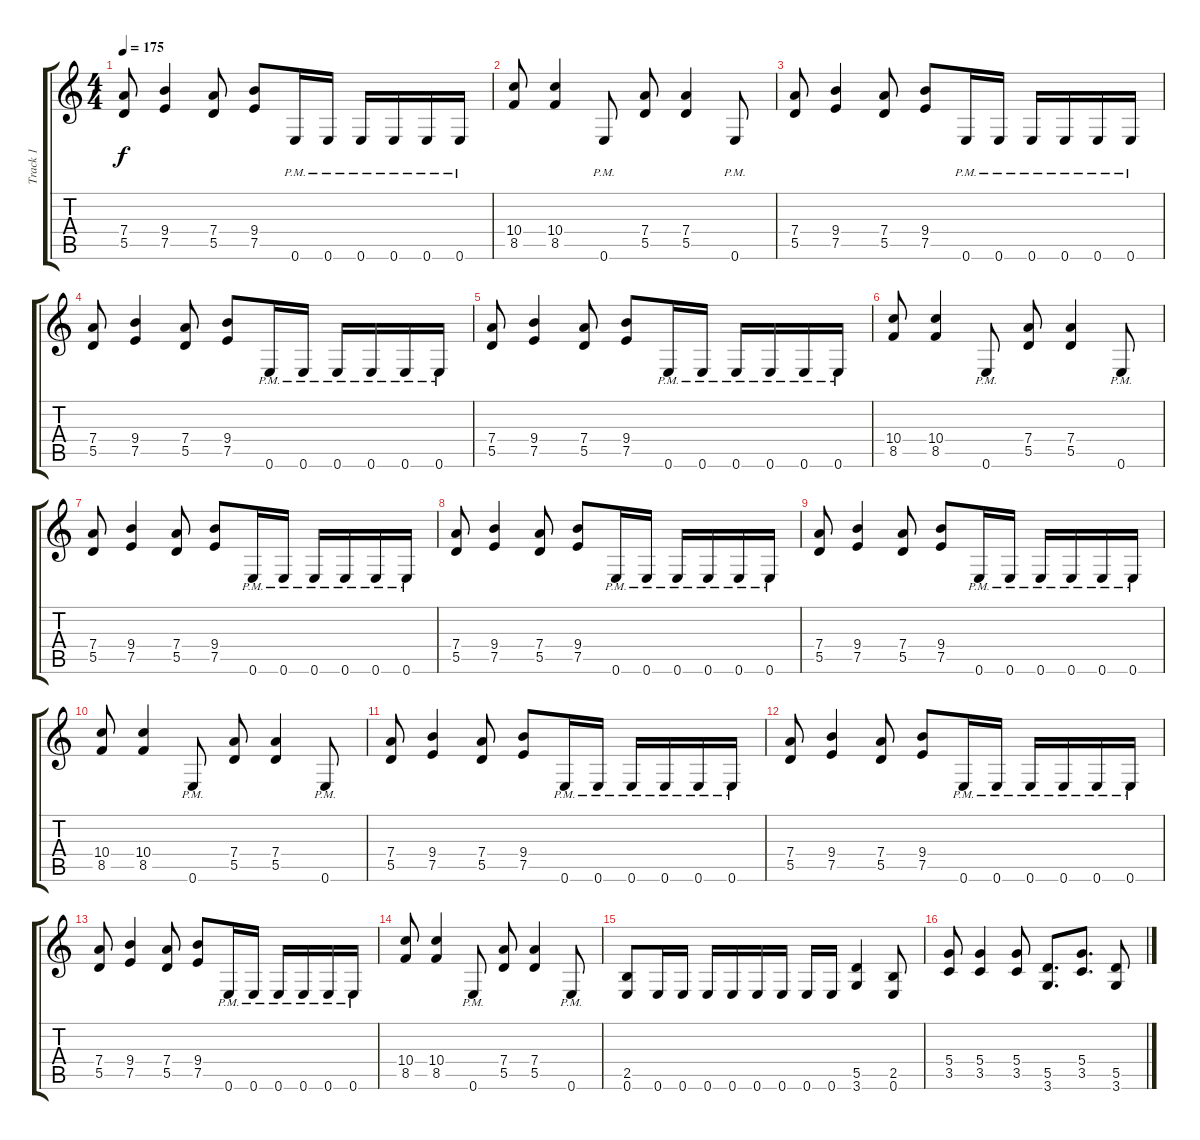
\track ("Track 1" "Track 1") {instrument distortionguitar}
\staff {score tabs}
\tuning (E4 B3 G3 D3 A2 E2) {hide}
\ts (4 4)
\tempo 175
\clef g2
\ks c
(7.4 5.5).8{dy f} (9.4 7.5).4 (7.4 5.5).8 (9.4 7.5).8 0.6{pm}.16 0.6{pm}.16 0.6{pm}.16 0.6{pm}.16 0.6{pm}.16 0.6{pm}.16 |
(10.4 8.5).8 (10.4 8.5).4 0.6{pm}.8 (7.4 5.5).8 (7.4 5.5).4 0.6{pm}.8 |
(7.4 5.5).8 (9.4 7.5).4 (7.4 5.5).8 (9.4 7.5).8 0.6{pm}.16 0.6{pm}.16 0.6{pm}.16 0.6{pm}.16 0.6{pm}.16 0.6{pm}.16 |
(7.4 5.5).8 (9.4 7.5).4 (7.4 5.5).8 (9.4 7.5).8 0.6{pm}.16 0.6{pm}.16 0.6{pm}.16 0.6{pm}.16 0.6{pm}.16 0.6{pm}.16 |
(7.4 5.5).8 (9.4 7.5).4 (7.4 5.5).8 (9.4 7.5).8 0.6{pm}.16 0.6{pm}.16 0.6{pm}.16 0.6{pm}.16 0.6{pm}.16 0.6{pm}.16 |
(10.4 8.5).8 (10.4 8.5).4 0.6{pm}.8 (7.4 5.5).8 (7.4 5.5).4 0.6{pm}.8 |
(7.4 5.5).8 (9.4 7.5).4 (7.4 5.5).8 (9.4 7.5).8 0.6{pm}.16 0.6{pm}.16 0.6{pm}.16 0.6{pm}.16 0.6{pm}.16 0.6{pm}.16 |
(7.4 5.5).8 (9.4 7.5).4 (7.4 5.5).8 (9.4 7.5).8 0.6{pm}.16 0.6{pm}.16 0.6{pm}.16 0.6{pm}.16 0.6{pm}.16 0.6{pm}.16 |
(7.4 5.5).8 (9.4 7.5).4 (7.4 5.5).8 (9.4 7.5).8 0.6{pm}.16 0.6{pm}.16 0.6{pm}.16 0.6{pm}.16 0.6{pm}.16 0.6{pm}.16 |
(10.4 8.5).8 (10.4 8.5).4 0.6{pm}.8 (7.4 5.5).8 (7.4 5.5).4 0.6{pm}.8 |
(7.4 5.5).8 (9.4 7.5).4 (7.4 5.5).8 (9.4 7.5).8 0.6{pm}.16 0.6{pm}.16 0.6{pm}.16 0.6{pm}.16 0.6{pm}.16 0.6{pm}.16 |
(7.4 5.5).8 (9.4 7.5).4 (7.4 5.5).8 (9.4 7.5).8 0.6{pm}.16 0.6{pm}.16 0.6{pm}.16 0.6{pm}.16 0.6{pm}.16 0.6{pm}.16 |
(7.4 5.5).8 (9.4 7.5).4 (7.4 5.5).8 (9.4 7.5).8 0.6{pm}.16 0.6{pm}.16 0.6{pm}.16 0.6{pm}.16 0.6{pm}.16 0.6{pm}.16 |
(10.4 8.5).8 (10.4 8.5).4 0.6{pm}.8 (7.4 5.5).8 (7.4 5.5).4 0.6{pm}.8 |
(2.5 0.6).8 0.6.16 0.6.16 0.6.16 0.6.16 0.6.16 0.6.16 0.6.16 0.6.16 (5.5 3.6).4 (2.5 0.6).8 |
(5.4 3.5).8 (5.4 3.5).4 (5.4 3.5).8 (5.5 3.6).8{d} (5.4 3.5).8{d} (5.5 3.6).8
